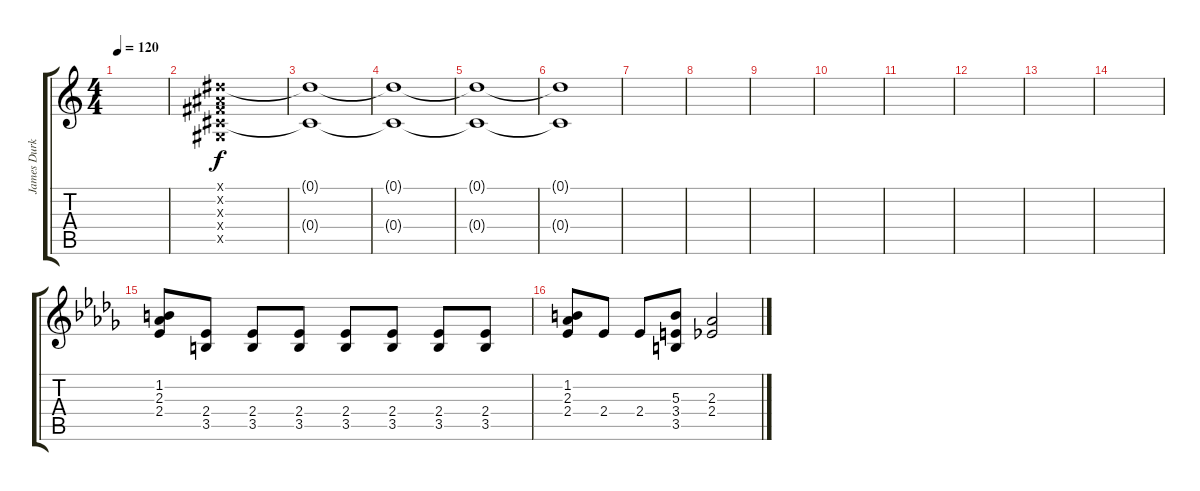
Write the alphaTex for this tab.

\track ("James Durkin (Guitar)" "James Durk") {instrument distortionguitar}
\staff {score tabs}
\tuning (Eb4 Bb3 Gb3 Db3 Ab2 Eb2) {hide}
\ts (4 4)
\tempo 120
\clef g2
\ks c
|
(0.1{x} 0.2{x} 0.3{x} 0.4{x} 0.5{x}).1 |
(0.1{t} 0.4{t}).1 |
(0.1{t} 0.4{t}).1 |
(0.1{t} 0.4{t}).1 |
(0.1{t} 0.4{t}).1 |
|
|
|
|
|
|
|
|
\ks bbminor
(1.2 2.3 2.4).8 (2.4 3.5).8 (2.4 3.5).8 (2.4 3.5).8 (2.4 3.5).8 (2.4 3.5).8 (2.4 3.5).8 (2.4 3.5).8 |
(1.2 2.3 2.4).8 2.4.8 2.4.8 (5.3 3.4 3.5).8 (2.3 2.4).2
